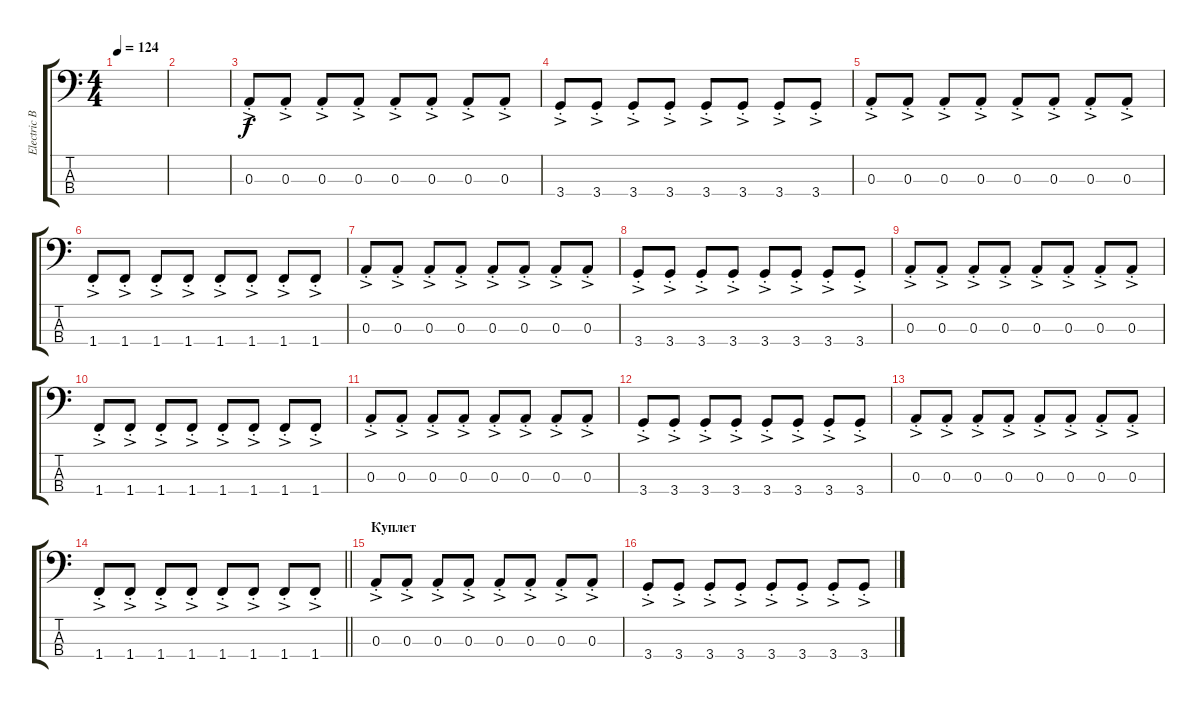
\track ("Electric Bass" "Electric B") {instrument electricbassfinger}
\staff {score tabs}
\tuning (G2 D2 A1 E1) {hide}
\ts (4 4)
\tempo 124
\clef f4
\ks c
|
|
0.3{ac st}.8 0.3{ac st}.8 0.3{ac st}.8 0.3{ac st}.8 0.3{ac st}.8 0.3{ac st}.8 0.3{ac st}.8 0.3{ac st}.8 |
3.4{ac st}.8 3.4{ac st}.8 3.4{ac st}.8 3.4{ac st}.8 3.4{ac st}.8 3.4{ac st}.8 3.4{ac st}.8 3.4{ac st}.8 |
0.3{ac st}.8 0.3{ac st}.8 0.3{ac st}.8 0.3{ac st}.8 0.3{ac st}.8 0.3{ac st}.8 0.3{ac st}.8 0.3{ac st}.8 |
1.4{ac st}.8 1.4{ac st}.8 1.4{ac st}.8 1.4{ac st}.8 1.4{ac st}.8 1.4{ac st}.8 1.4{ac st}.8 1.4{ac st}.8 |
0.3{ac st}.8 0.3{ac st}.8 0.3{ac st}.8 0.3{ac st}.8 0.3{ac st}.8 0.3{ac st}.8 0.3{ac st}.8 0.3{ac st}.8 |
3.4{ac st}.8 3.4{ac st}.8 3.4{ac st}.8 3.4{ac st}.8 3.4{ac st}.8 3.4{ac st}.8 3.4{ac st}.8 3.4{ac st}.8 |
0.3{ac st}.8 0.3{ac st}.8 0.3{ac st}.8 0.3{ac st}.8 0.3{ac st}.8 0.3{ac st}.8 0.3{ac st}.8 0.3{ac st}.8 |
1.4{ac st}.8 1.4{ac st}.8 1.4{ac st}.8 1.4{ac st}.8 1.4{ac st}.8 1.4{ac st}.8 1.4{ac st}.8 1.4{ac st}.8 |
0.3{ac st}.8 0.3{ac st}.8 0.3{ac st}.8 0.3{ac st}.8 0.3{ac st}.8 0.3{ac st}.8 0.3{ac st}.8 0.3{ac st}.8 |
3.4{ac st}.8 3.4{ac st}.8 3.4{ac st}.8 3.4{ac st}.8 3.4{ac st}.8 3.4{ac st}.8 3.4{ac st}.8 3.4{ac st}.8 |
0.3{ac st}.8 0.3{ac st}.8 0.3{ac st}.8 0.3{ac st}.8 0.3{ac st}.8 0.3{ac st}.8 0.3{ac st}.8 0.3{ac st}.8 |
\barLineRight lightlight
1.4{ac st}.8 1.4{ac st}.8 1.4{ac st}.8 1.4{ac st}.8 1.4{ac st}.8 1.4{ac st}.8 1.4{ac st}.8 1.4{ac st}.8 |
\section ("" "Куплет")
0.3{ac st}.8 0.3{ac st}.8 0.3{ac st}.8 0.3{ac st}.8 0.3{ac st}.8 0.3{ac st}.8 0.3{ac st}.8 0.3{ac st}.8 |
3.4{ac st}.8 3.4{ac st}.8 3.4{ac st}.8 3.4{ac st}.8 3.4{ac st}.8 3.4{ac st}.8 3.4{ac st}.8 3.4{ac st}.8
